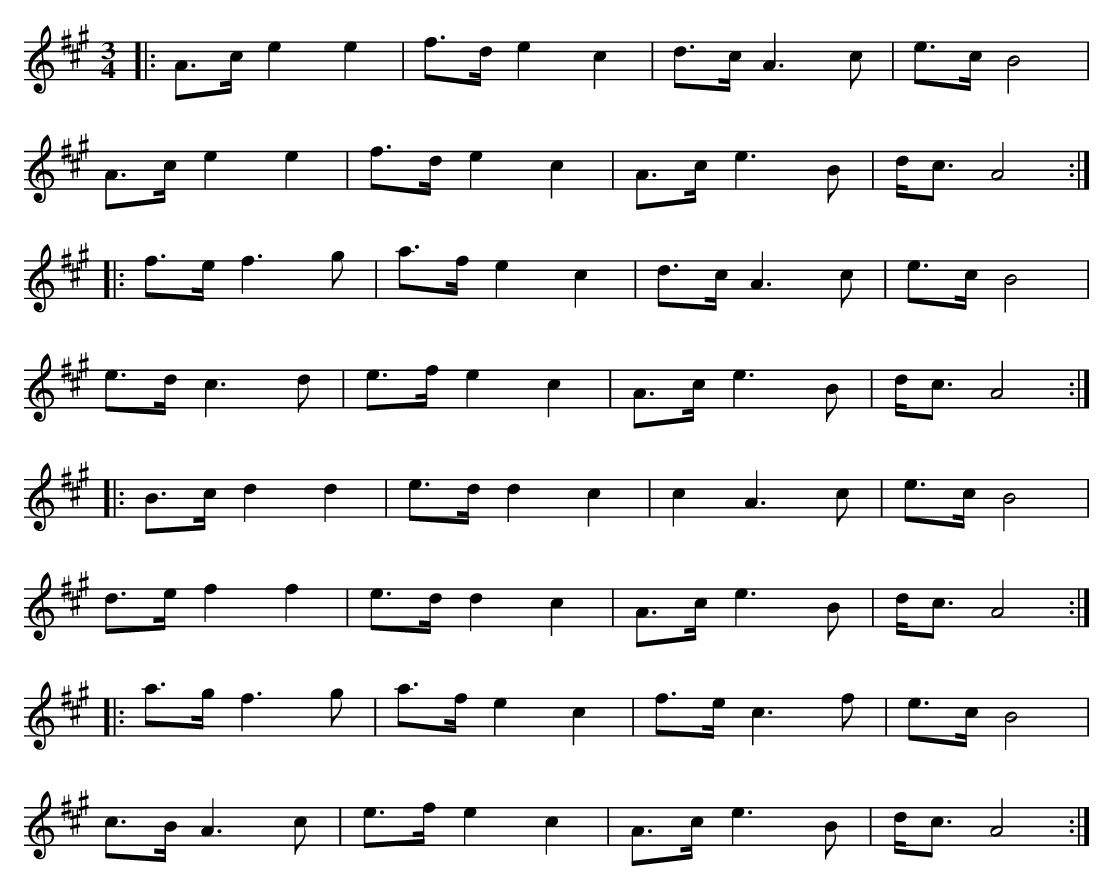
X:1
M:3/4
K:A
|:A>ce2e2|f>de2c2|d>cA3c|e>cB4|
A>ce2e2|f>de2c2|A>ce3B|d<cA4:|
|:f>ef3g|a>fe2c2|d>cA3c|e>cB4|
e>d c3d|e>f e2c2|A>ce3B|d<cA4:|
|:B>cd2d2|e>dd2c2|c2 A3c|e>cB4|
d>ef2f2|e>dd2c2|A>ce3B|d<cA4:|
|:a>gf3g| a>fe2c2|f>ec3f|e>cB4|
c>B A3c| e>f e2 c2|A>ce3B|d<cA4:|
